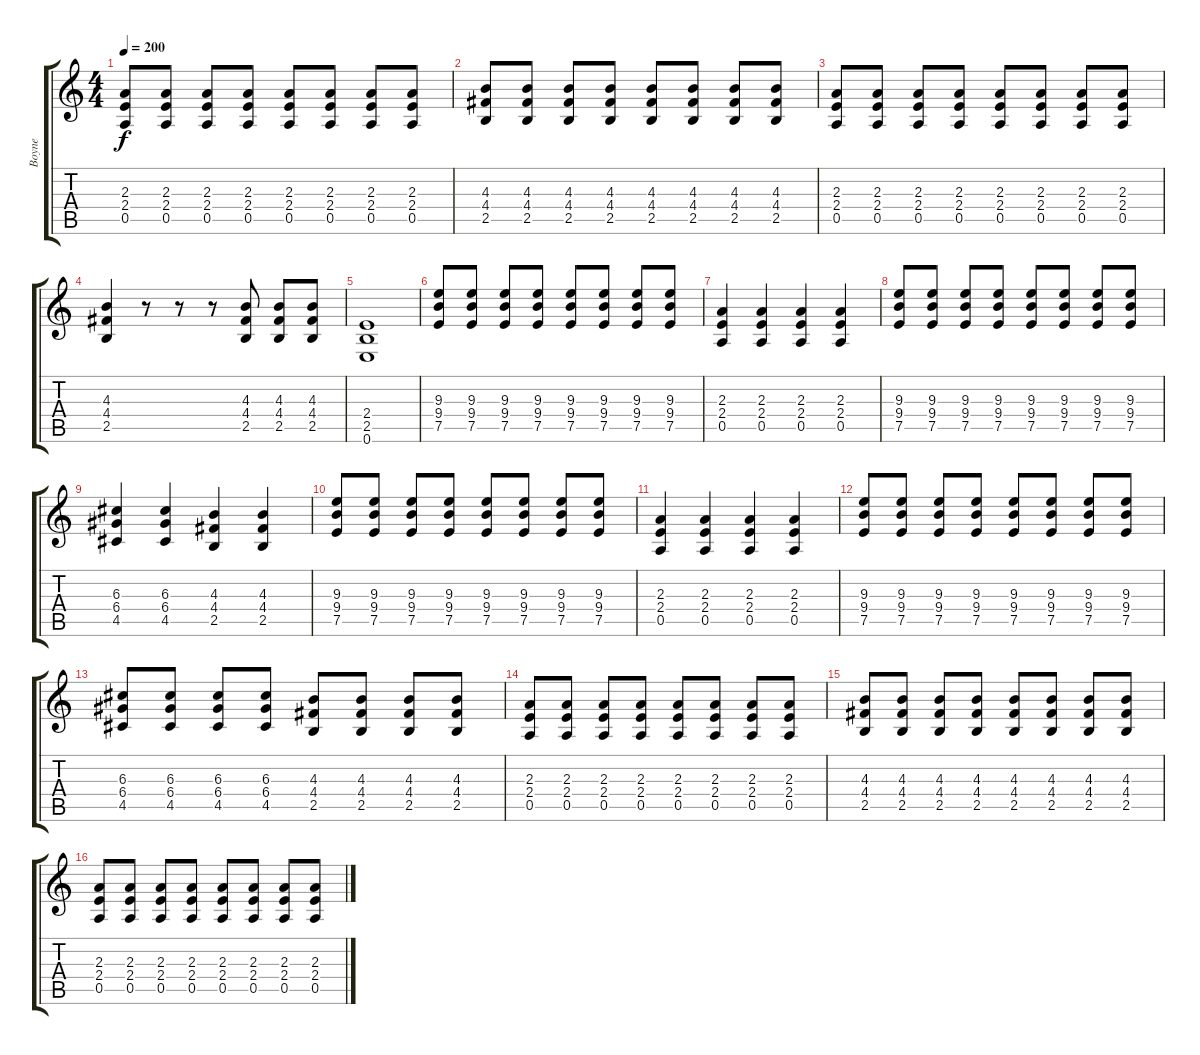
\track ("Boyne" "Boyne") {instrument overdrivenguitar}
\staff {score tabs}
\tuning (E4 B3 G3 D3 A2 E2) {hide}
\ts (4 4)
\tempo 200
\clef g2
\ks c
(2.3 2.4 0.5).8{dy f} (2.3 2.4 0.5).8 (2.3 2.4 0.5).8 (2.3 2.4 0.5).8 (2.3 2.4 0.5).8 (2.3 2.4 0.5).8 (2.3 2.4 0.5).8 (2.3 2.4 0.5).8 |
(4.3 4.4 2.5).8 (4.3 4.4 2.5).8 (4.3 4.4 2.5).8 (4.3 4.4 2.5).8 (4.3 4.4 2.5).8 (4.3 4.4 2.5).8 (4.3 4.4 2.5).8 (4.3 4.4 2.5).8 |
(2.3 2.4 0.5).8 (2.3 2.4 0.5).8 (2.3 2.4 0.5).8 (2.3 2.4 0.5).8 (2.3 2.4 0.5).8 (2.3 2.4 0.5).8 (2.3 2.4 0.5).8 (2.3 2.4 0.5).8 |
(4.3 4.4 2.5).4 r.8 r.8 r.8 (4.3 4.4 2.5).8 (4.3 4.4 2.5).8 (4.3 4.4 2.5).8 |
(2.4 2.5 0.6).1 |
(9.3 9.4 7.5).8 (9.3 9.4 7.5).8 (9.3 9.4 7.5).8 (9.3 9.4 7.5).8 (9.3 9.4 7.5).8 (9.3 9.4 7.5).8 (9.3 9.4 7.5).8 (9.3 9.4 7.5).8 |
(2.3 2.4 0.5).4 (2.3 2.4 0.5).4 (2.3 2.4 0.5).4 (2.3 2.4 0.5).4 |
(9.3 9.4 7.5).8 (9.3 9.4 7.5).8 (9.3 9.4 7.5).8 (9.3 9.4 7.5).8 (9.3 9.4 7.5).8 (9.3 9.4 7.5).8 (9.3 9.4 7.5).8 (9.3 9.4 7.5).8 |
(6.3 6.4 4.5).4 (6.3 6.4 4.5).4 (4.3 4.4 2.5).4 (4.3 4.4 2.5).4 |
(9.3 9.4 7.5).8 (9.3 9.4 7.5).8 (9.3 9.4 7.5).8 (9.3 9.4 7.5).8 (9.3 9.4 7.5).8 (9.3 9.4 7.5).8 (9.3 9.4 7.5).8 (9.3 9.4 7.5).8 |
(2.3 2.4 0.5).4 (2.3 2.4 0.5).4 (2.3 2.4 0.5).4 (2.3 2.4 0.5).4 |
(9.3 9.4 7.5).8 (9.3 9.4 7.5).8 (9.3 9.4 7.5).8 (9.3 9.4 7.5).8 (9.3 9.4 7.5).8 (9.3 9.4 7.5).8 (9.3 9.4 7.5).8 (9.3 9.4 7.5).8 |
(6.3 6.4 4.5).8 (6.3 6.4 4.5).8 (6.3 6.4 4.5).8 (6.3 6.4 4.5).8 (4.3 4.4 2.5).8 (4.3 4.4 2.5).8 (4.3 4.4 2.5).8 (4.3 4.4 2.5).8 |
(2.3 2.4 0.5).8 (2.3 2.4 0.5).8 (2.3 2.4 0.5).8 (2.3 2.4 0.5).8 (2.3 2.4 0.5).8 (2.3 2.4 0.5).8 (2.3 2.4 0.5).8 (2.3 2.4 0.5).8 |
(4.3 4.4 2.5).8 (4.3 4.4 2.5).8 (4.3 4.4 2.5).8 (4.3 4.4 2.5).8 (4.3 4.4 2.5).8 (4.3 4.4 2.5).8 (4.3 4.4 2.5).8 (4.3 4.4 2.5).8 |
(2.3 2.4 0.5).8 (2.3 2.4 0.5).8 (2.3 2.4 0.5).8 (2.3 2.4 0.5).8 (2.3 2.4 0.5).8 (2.3 2.4 0.5).8 (2.3 2.4 0.5).8 (2.3 2.4 0.5).8
